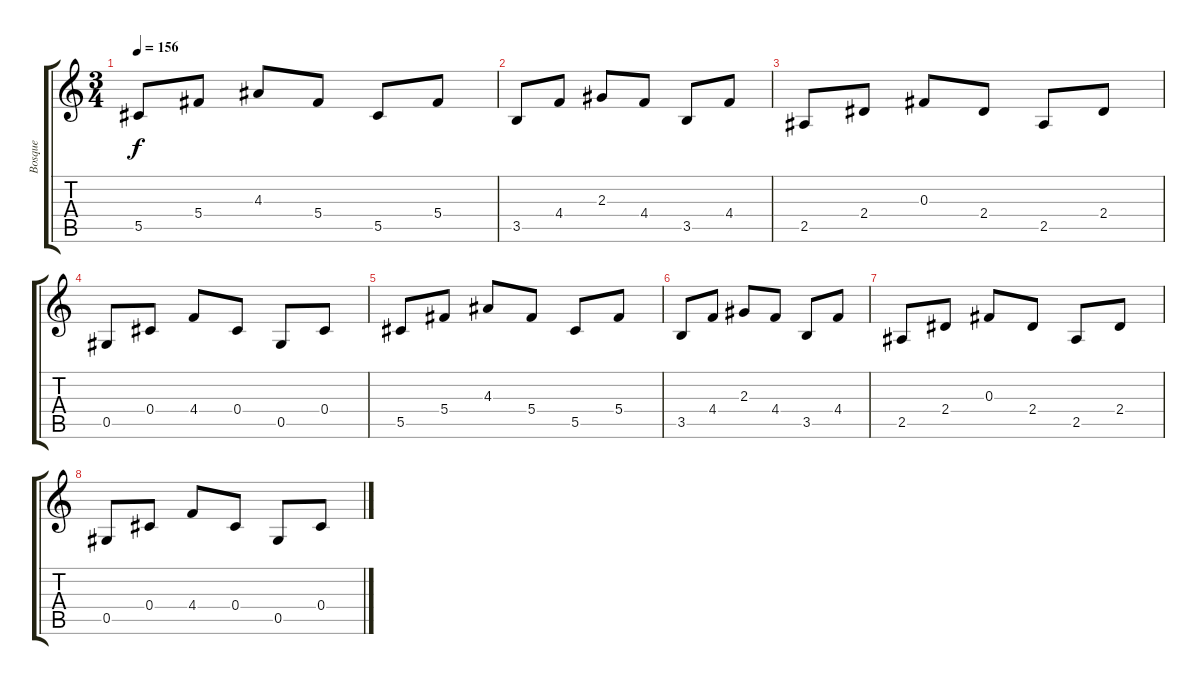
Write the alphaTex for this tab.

\track ("Bosque" "Bosque") {instrument distortionguitar}
\staff {score tabs}
\tuning (Eb4 Bb3 Gb3 Db3 Ab2 Eb2) {hide}
\ts (3 4)
\tempo 156
\clef g2
\ks c
5.5.8{dy f volume 5} 5.4.8 4.3.8 5.4.8 5.5.8 5.4.8 |
3.5.8 4.4.8 2.3.8 4.4.8 3.5.8 4.4.8 |
2.5.8 2.4.8 0.3.8 2.4.8 2.5.8 2.4.8 |
0.5.8 0.4.8 4.4.8 0.4.8 0.5.8 0.4.8 |
5.5.8{volume 0} 5.4.8 4.3.8 5.4.8 5.5.8 5.4.8 |
3.5.8 4.4.8 2.3.8 4.4.8 3.5.8 4.4.8 |
2.5.8 2.4.8 0.3.8 2.4.8 2.5.8 2.4.8 |
0.5.8 0.4.8 4.4.8 0.4.8 0.5.8 0.4.8
